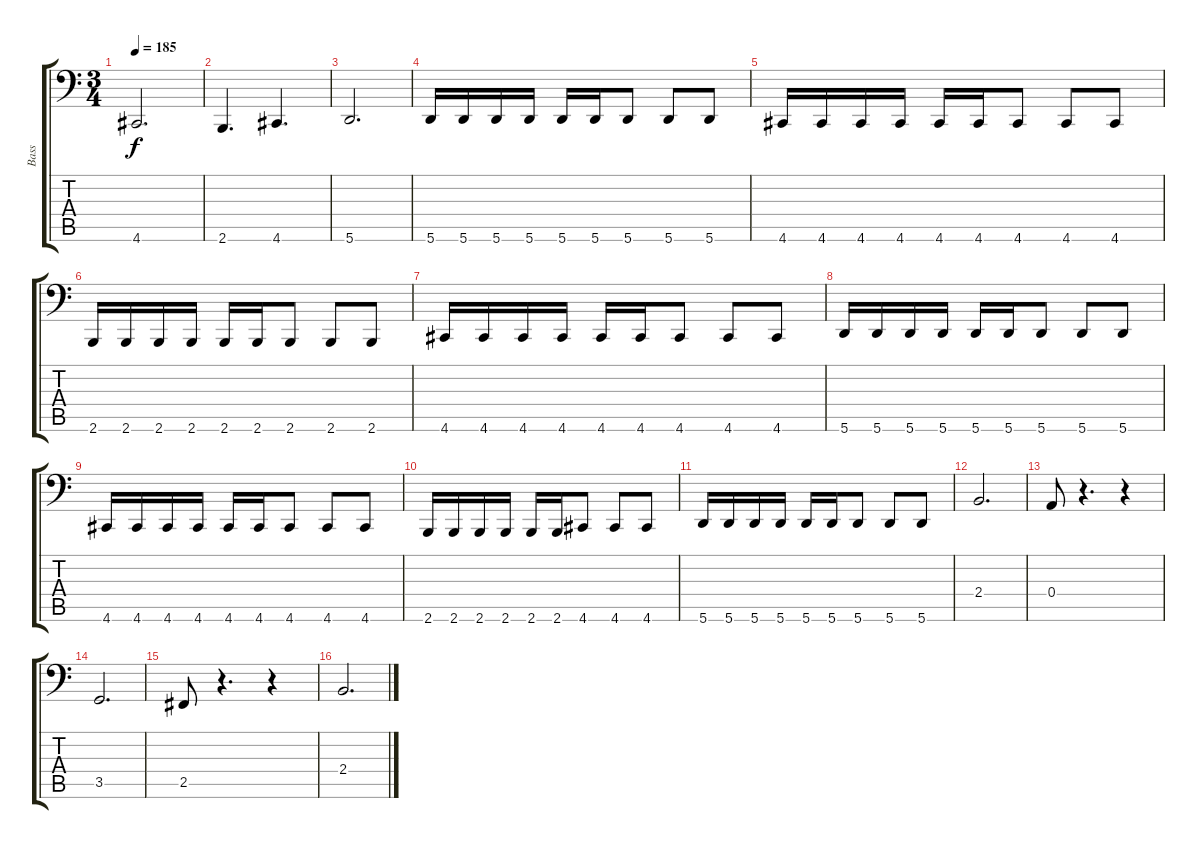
\track ("Bass" "Bass") {instrument electricbasspick}
\staff {score tabs}
\tuning (C3 G2 D2 A1 E1 A0) {hide}
\ts (3 4)
\tempo 185
\clef f4
\ks c
4.6.2{d dy f} |
2.6.4{d} 4.6.4{d} |
5.6.2{d} |
5.6.16 5.6.16 5.6.16 5.6.16 5.6.16 5.6.16 5.6.8 5.6.8 5.6.8 |
4.6.16 4.6.16 4.6.16 4.6.16 4.6.16 4.6.16 4.6.8 4.6.8 4.6.8 |
2.6.16 2.6.16 2.6.16 2.6.16 2.6.16 2.6.16 2.6.8 2.6.8 2.6.8 |
4.6.16 4.6.16 4.6.16 4.6.16 4.6.16 4.6.16 4.6.8 4.6.8 4.6.8 |
5.6.16 5.6.16 5.6.16 5.6.16 5.6.16 5.6.16 5.6.8 5.6.8 5.6.8 |
4.6.16 4.6.16 4.6.16 4.6.16 4.6.16 4.6.16 4.6.8 4.6.8 4.6.8 |
2.6.16 2.6.16 2.6.16 2.6.16 2.6.16 2.6.16 4.6.8 4.6.8 4.6.8 |
5.6.16 5.6.16 5.6.16 5.6.16 5.6.16 5.6.16 5.6.8 5.6.8 5.6.8 |
2.4.2{d} |
0.4.8 r.4{d} r.4 |
3.5.2{d} |
2.5.8 r.4{d} r.4 |
2.4.2{d}
